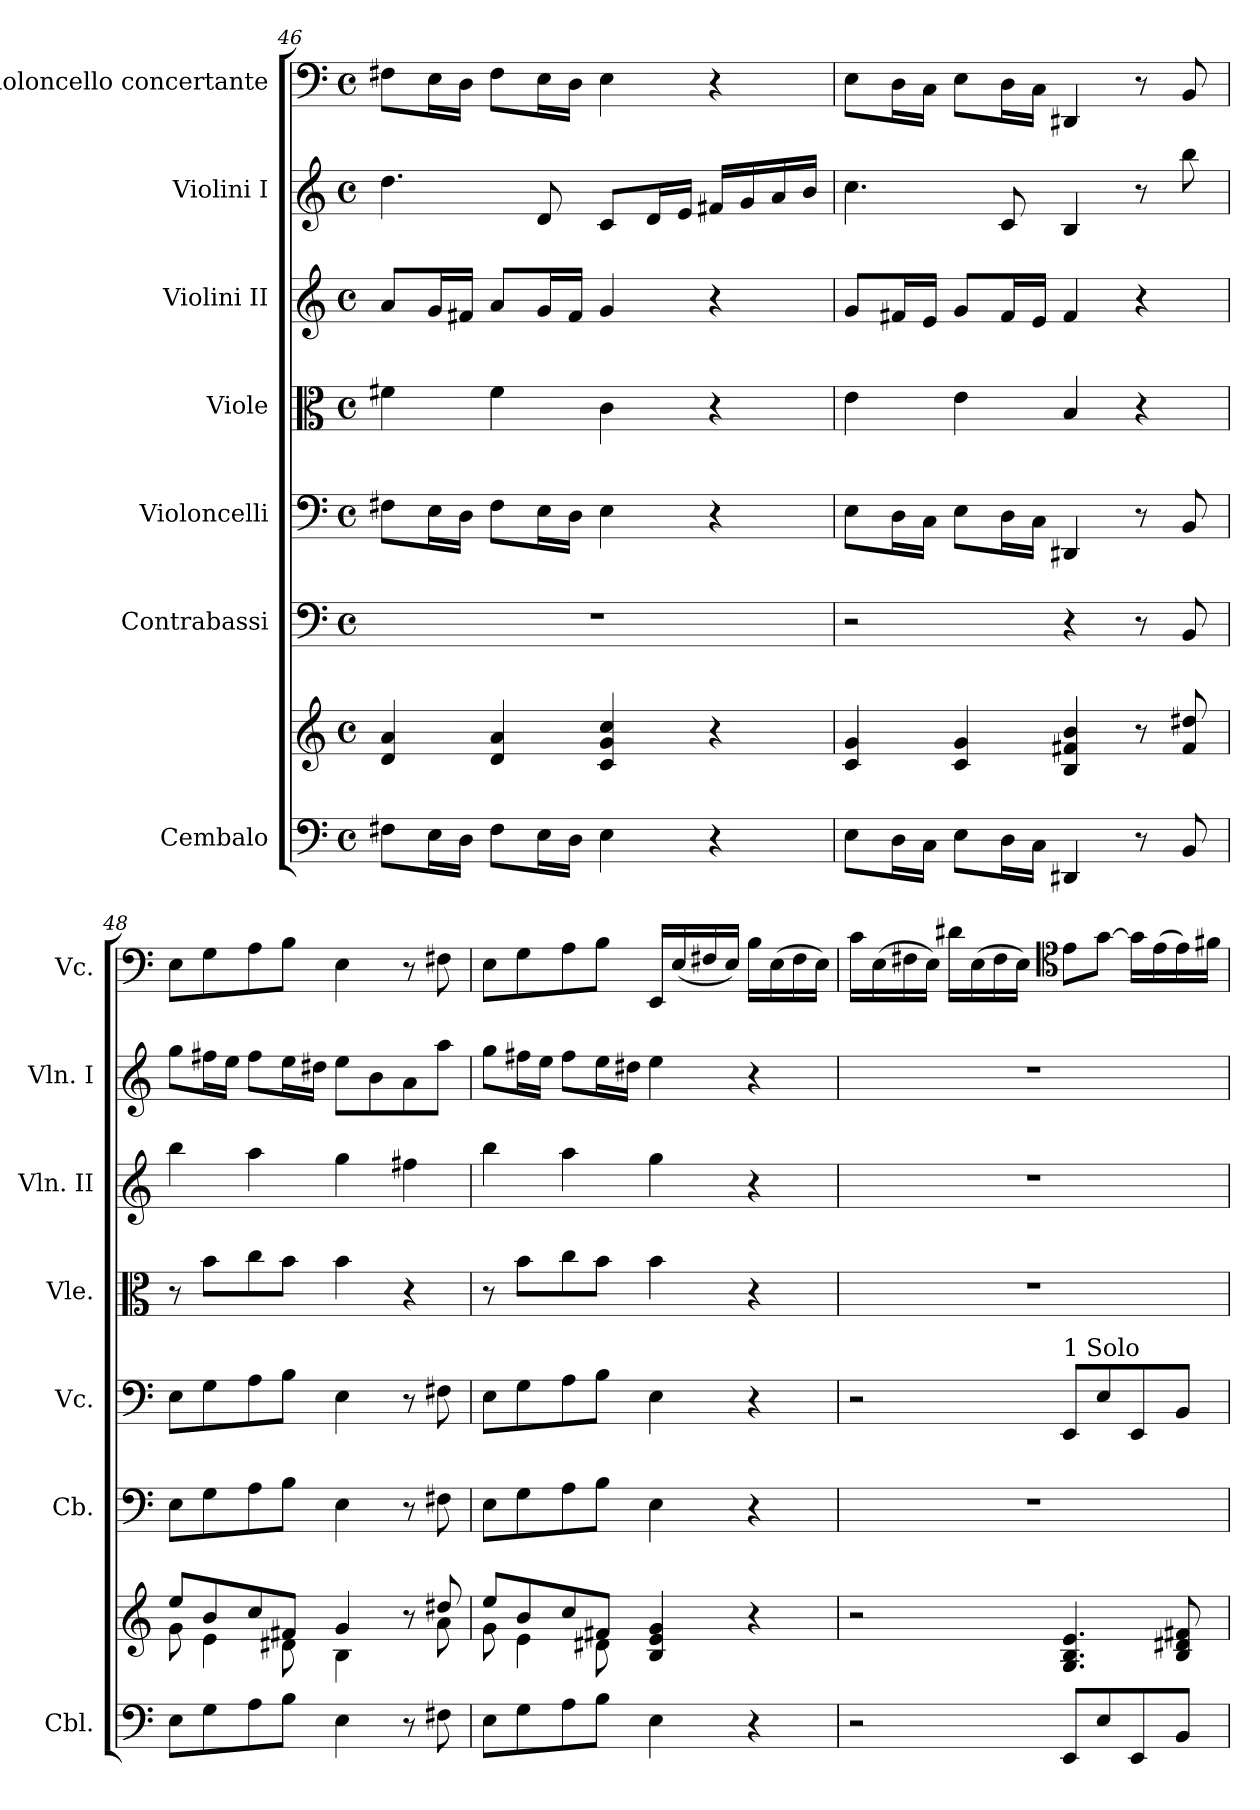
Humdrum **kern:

**kern	**kern	**kern	**kern	**kern	**kern	**kern	**kern
*part7	*part7	*part6	*part5	*part4	*part3	*part2	*part1
*staff8	*staff7	*staff6	*staff5	*staff4	*staff3	*staff2	*staff1
*I"Cembalo	*	*I"Contrabassi	*I"Violoncelli	*I"Viole	*I"Violini II	*I"Violini I	*I"Violoncello  concertante
*I'Cbl.	*	*I'Cb.	*I'Vc.	*I'Vle.	*I'Vln. II	*I'Vln. I	*I'Vc.
!!LO:PB:g=z
*clefF4	*clefG2	*clefF4	*clefF4	*clefC3	*clefG2	*clefG2	*clefF4
*	*	*ITrd7c12	*	*	*	*	*
*k[]	*k[]	*k[]	*k[]	*k[]	*k[]	*k[]	*k[]
*M4/4	*M4/4	*M4/4	*M4/4	*M4/4	*M4/4	*M4/4	*M4/4
*met(c)	*met(c)	*met(c)	*met(c)	*met(c)	*met(c)	*met(c)	*met(c)
=46	=46	=46	=46	=46	=46	=46	=46
8F#X\L	4d/ 4a/	1r	8F#X\L	4f#X\	8a/L	4.dd\	8F#X\L
16E\L	.	.	16E\L	.	16g/L	.	16E\L
16D\JJ	.	.	16D\JJ	.	16f#X/JJ	.	16D\JJ
8F#\L	4d/ 4a/	.	8F#\L	4f#\	8a/L	.	8F#\L
16E\L	.	.	16E\L	.	16g/L	8d/	16E\L
16D\JJ	.	.	16D\JJ	.	16f#/JJ	.	16D\JJ
4E\	4c/ 4g/ 4cc/	.	4E\	4c\	4g/	8c/L	4E\
.	.	.	.	.	.	16d/L	.
.	.	.	.	.	.	16e/JJ	.
4r	4r	.	4r	4r	4r	16f#X/LL	4r
.	.	.	.	.	.	16g/	.
.	.	.	.	.	.	16a/	.
.	.	.	.	.	.	16b/JJ	.
=47	=47	=47	=47	=47	=47	=47	=47
8E\L	4c/ 4g/	2r	8E\L	4e\	8g/L	4.cc\	8E\L
16D\L	.	.	16D\L	.	16f#X/L	.	16D\L
16C\JJ	.	.	16C\JJ	.	16e/JJ	.	16C\JJ
8E\L	4c/ 4g/	.	8E\L	4e\	8g/L	.	8E\L
16D\L	.	.	16D\L	.	16f#/L	8c/	16D\L
16C\JJ	.	.	16C\JJ	.	16e/JJ	.	16C\JJ
4DD#X/	4B/ 4f#X/ 4b/	4r	4DD#X/	4B/	4f#/	4B/	4DD#X/
8r	8r	8r	8r	4r	4r	8r	8r
8BB/	8f#/ 8dd#X/	8BBB/	8BB/	.	.	8bb\	8BB/
=48	=48	=48	=48	=48	=48	=48	=48
*	*^	*	*	*	*	*	*
8E\L	8ee/L	8g\	8EE\L	8E\L	8r	4bb\	8gg\L	8E\L
8G\	8b/	4e\	8GG\	8G\	8b\L	.	16ff#X\L	8G\
.	.	.	.	.	.	.	16ee\JJ	.
8A\	8cc/	.	8AA\	8A\	8cc\	4aa\	8ff#\L	8A\
8B\J	8f#X/J	8d#X\	8BB\J	8B\J	8b\J	.	16ee\L	8B\J
.	.	.	.	.	.	.	16dd#X\JJ	.
4E\	4g/	4B\	4EE\	4E\	4b\	4gg\	8ee\L	4E\
.	.	.	.	.	.	.	8b\	.
8r	8r	8ryy	8r	8r	4r	4ff#X\	8a\	8r
8F#X\	8dd#X/	8a\	8FF#X\	8F#X\	.	.	8aa\J	8F#X\
!!LO:PB:g=z
=49	=49	=49	=49	=49	=49	=49	=49	=49
8E\L	8ee/L	8g\	8EE\L	8E\L	8r	4bb\	8gg\L	8E\L
8G\	8b/	4e\	8GG\	8G\	8b\L	.	16ff#X\L	8G\
.	.	.	.	.	.	.	16ee\JJ	.
8A\	8cc/	.	8AA\	8A\	8cc\	4aa\	8ff#\L	8A\
8B\J	8f#X/J	8d#X\	8BB\J	8B\J	8b\J	.	16ee\L	8B\J
.	.	.	.	.	.	.	16dd#X\JJ	.
4E\	4B/ 4e/ 4g/	2ryy	4EE\	4E\	4b\	4gg\	4ee\	16EE/LL
.	.	.	.	.	.	.	.	(<16E/
.	.	.	.	.	.	.	.	16F#X/
.	.	.	.	.	.	.	.	16E/JJ)
4r	4r	.	4r	4r	4r	4r	4r	16B\LL
.	.	.	.	.	.	.	.	(>16E\
.	.	.	.	.	.	.	.	16F#\
.	.	.	.	.	.	.	.	16E\JJ)
*	*v	*v	*	*	*	*	*	*
=50	=50	=50	=50	=50	=50	=50	=50
2r	2r	1r	2r	1r	1r	1r	16c\LL
.	.	.	.	.	.	.	(>16E\
.	.	.	.	.	.	.	16F#X\
.	.	.	.	.	.	.	16E\JJ)
.	.	.	.	.	.	.	16d#X\LL
.	.	.	.	.	.	.	(>16E\
.	.	.	.	.	.	.	16F#\
.	.	.	.	.	.	.	16E\JJ)
*	*	*	*	*	*	*	*clefC4
!	!	!	!LO:TX:a:t=1 Solo	!	!	!	!
8EE/L	4.G/ 4.B/ 4.e/	.	8EE/L	.	.	.	8e\L
8E/	.	.	8E/	.	.	.	[8g\J
8EE/	.	.	8EE/	.	.	.	16g\LL]
.	.	.	.	.	.	.	(>16e\
8BB/J	8B/ 8d#X/ 8f#X/	.	8BB/J	.	.	.	16e\)
.	.	.	.	.	.	.	16f#X\JJ
=	=	=	=	=	=	=	=
*-	*-	*-	*-	*-	*-	*-	*-
